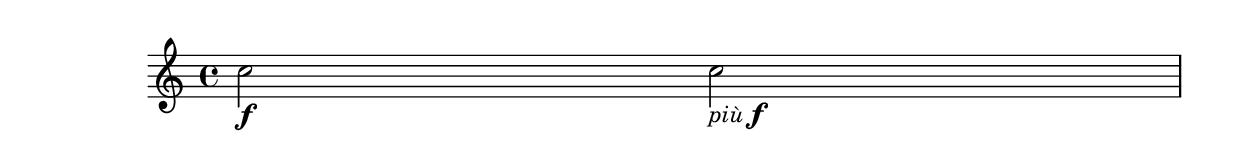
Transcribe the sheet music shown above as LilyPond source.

%% Do not edit this file; it is automatically
%% generated from LSR http://lsr.dsi.unimi.it
%% This file is in the public domain.
\version "2.13.10"

\header {
  lsrtags = "expressive-marks, text"

%% Translation of GIT committish: 45fc8488655f9ea122d1ec6e3328892618bd6971
  texidoces = "
Ciertas indicaciones dinámicas pueden llevar textos (como @qq{più
forte} o @qq{piano subito}). Se pueden producir usando un bloque
@code{\\markup}.

"
  doctitlees = "Combinar indicaciones dinámicas con marcados textuales"

  texidoc = "
Some dynamics may involve text indications (such as @qq{più forte} or
@qq{piano subito}). These can be produced using a @code{\\markup}
block.

"
  doctitle = "Combining dynamics with markup texts"
} % begin verbatim

piuF = \markup { \italic più \dynamic f }
\layout { ragged-right = ##f }
\relative c'' {
  c2\f c-\piuF
}


